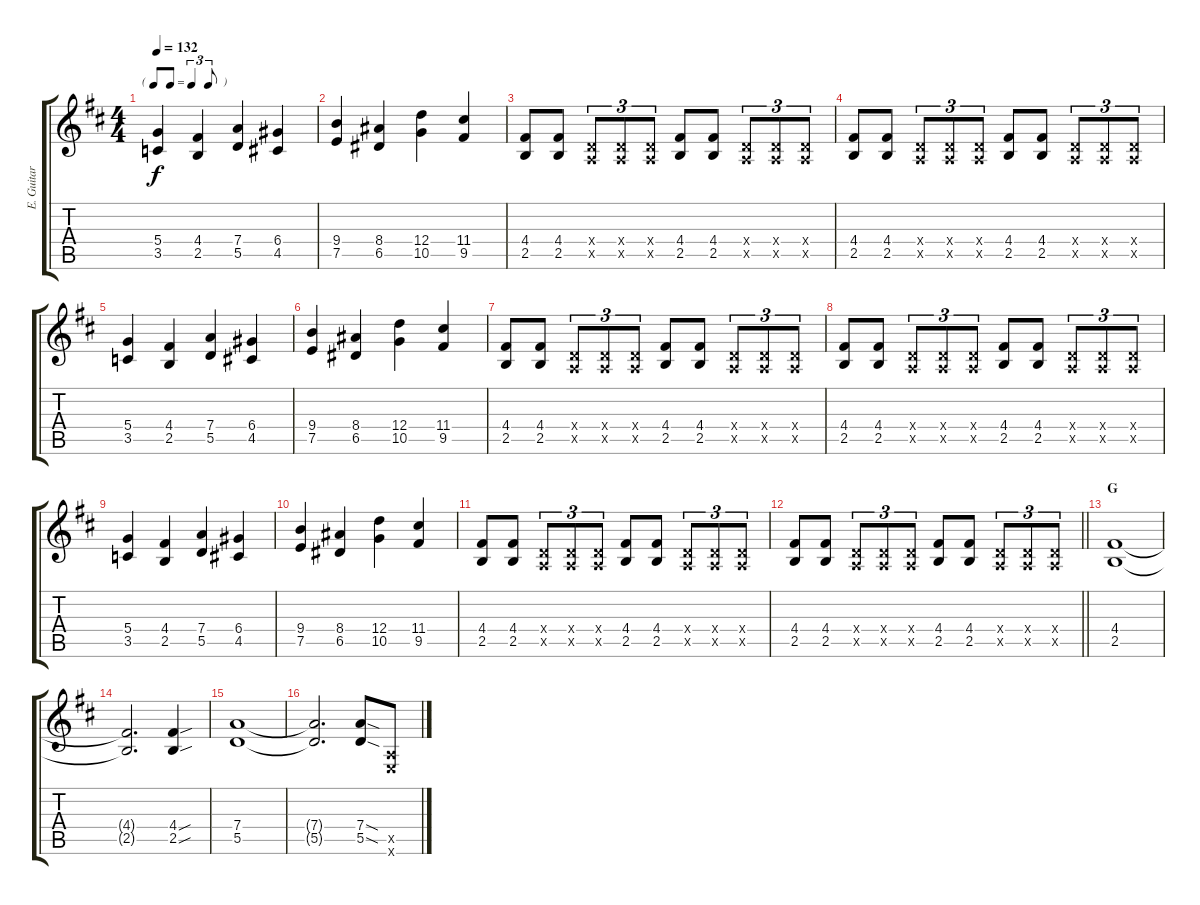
\track ("E. Guitar I" "E. Guitar ") {instrument overdrivenguitar}
\staff {score tabs}
\tuning (E4 B3 G3 D3 A2 E2) {hide}
\ts (4 4)
\tf triplet8th
\tempo 132
\clef g2
\ks d
(5.4 3.5).4{dy f} (4.4 2.5).4 (7.4 5.5).4 (6.4 4.5).4 |
(9.4 7.5).4 (8.4 6.5).4 (12.4 10.5).4 (11.4 9.5).4 |
(4.4 2.5).8 (4.4 2.5).8 (0.4{x} 0.5{x}).8{tu (3 2)} (0.4{x} 0.5{x}).8{tu (3 2)} (0.4{x} 0.5{x}).8{tu (3 2)} (4.4 2.5).8 (4.4 2.5).8 (0.4{x} 0.5{x}).8{tu (3 2)} (0.4{x} 0.5{x}).8{tu (3 2)} (0.4{x} 0.5{x}).8{tu (3 2)} |
(4.4 2.5).8 (4.4 2.5).8 (0.4{x} 0.5{x}).8{tu (3 2)} (0.4{x} 0.5{x}).8{tu (3 2)} (0.4{x} 0.5{x}).8{tu (3 2)} (4.4 2.5).8 (4.4 2.5).8 (0.4{x} 0.5{x}).8{tu (3 2)} (0.4{x} 0.5{x}).8{tu (3 2)} (0.4{x} 0.5{x}).8{tu (3 2)} |
(5.4 3.5).4 (4.4 2.5).4 (7.4 5.5).4 (6.4 4.5).4 |
(9.4 7.5).4 (8.4 6.5).4 (12.4 10.5).4 (11.4 9.5).4 |
(4.4 2.5).8 (4.4 2.5).8 (0.4{x} 0.5{x}).8{tu (3 2)} (0.4{x} 0.5{x}).8{tu (3 2)} (0.4{x} 0.5{x}).8{tu (3 2)} (4.4 2.5).8 (4.4 2.5).8 (0.4{x} 0.5{x}).8{tu (3 2)} (0.4{x} 0.5{x}).8{tu (3 2)} (0.4{x} 0.5{x}).8{tu (3 2)} |
(4.4 2.5).8 (4.4 2.5).8 (0.4{x} 0.5{x}).8{tu (3 2)} (0.4{x} 0.5{x}).8{tu (3 2)} (0.4{x} 0.5{x}).8{tu (3 2)} (4.4 2.5).8 (4.4 2.5).8 (0.4{x} 0.5{x}).8{tu (3 2)} (0.4{x} 0.5{x}).8{tu (3 2)} (0.4{x} 0.5{x}).8{tu (3 2)} |
(5.4 3.5).4 (4.4 2.5).4 (7.4 5.5).4 (6.4 4.5).4 |
(9.4 7.5).4 (8.4 6.5).4 (12.4 10.5).4 (11.4 9.5).4 |
(4.4 2.5).8 (4.4 2.5).8 (0.4{x} 0.5{x}).8{tu (3 2)} (0.4{x} 0.5{x}).8{tu (3 2)} (0.4{x} 0.5{x}).8{tu (3 2)} (4.4 2.5).8 (4.4 2.5).8 (0.4{x} 0.5{x}).8{tu (3 2)} (0.4{x} 0.5{x}).8{tu (3 2)} (0.4{x} 0.5{x}).8{tu (3 2)} |
\barLineRight lightlight
(4.4 2.5).8 (4.4 2.5).8 (0.4{x} 0.5{x}).8{tu (3 2)} (0.4{x} 0.5{x}).8{tu (3 2)} (0.4{x} 0.5{x}).8{tu (3 2)} (4.4 2.5).8 (4.4 2.5).8 (0.4{x} 0.5{x}).8{tu (3 2)} (0.4{x} 0.5{x}).8{tu (3 2)} (0.4{x} 0.5{x}).8{tu (3 2)} |
\section ("" "G")
(4.4 2.5).1 |
(4.4{t} 2.5{t}).2{d} (4.4{sou} 2.5{sou}).4 |
(7.4 5.5).1 |
(7.4{t} 5.5{t}).2{d} (7.4{sod} 5.5{sod}).8 (0.5{x} 0.6{x}).8
